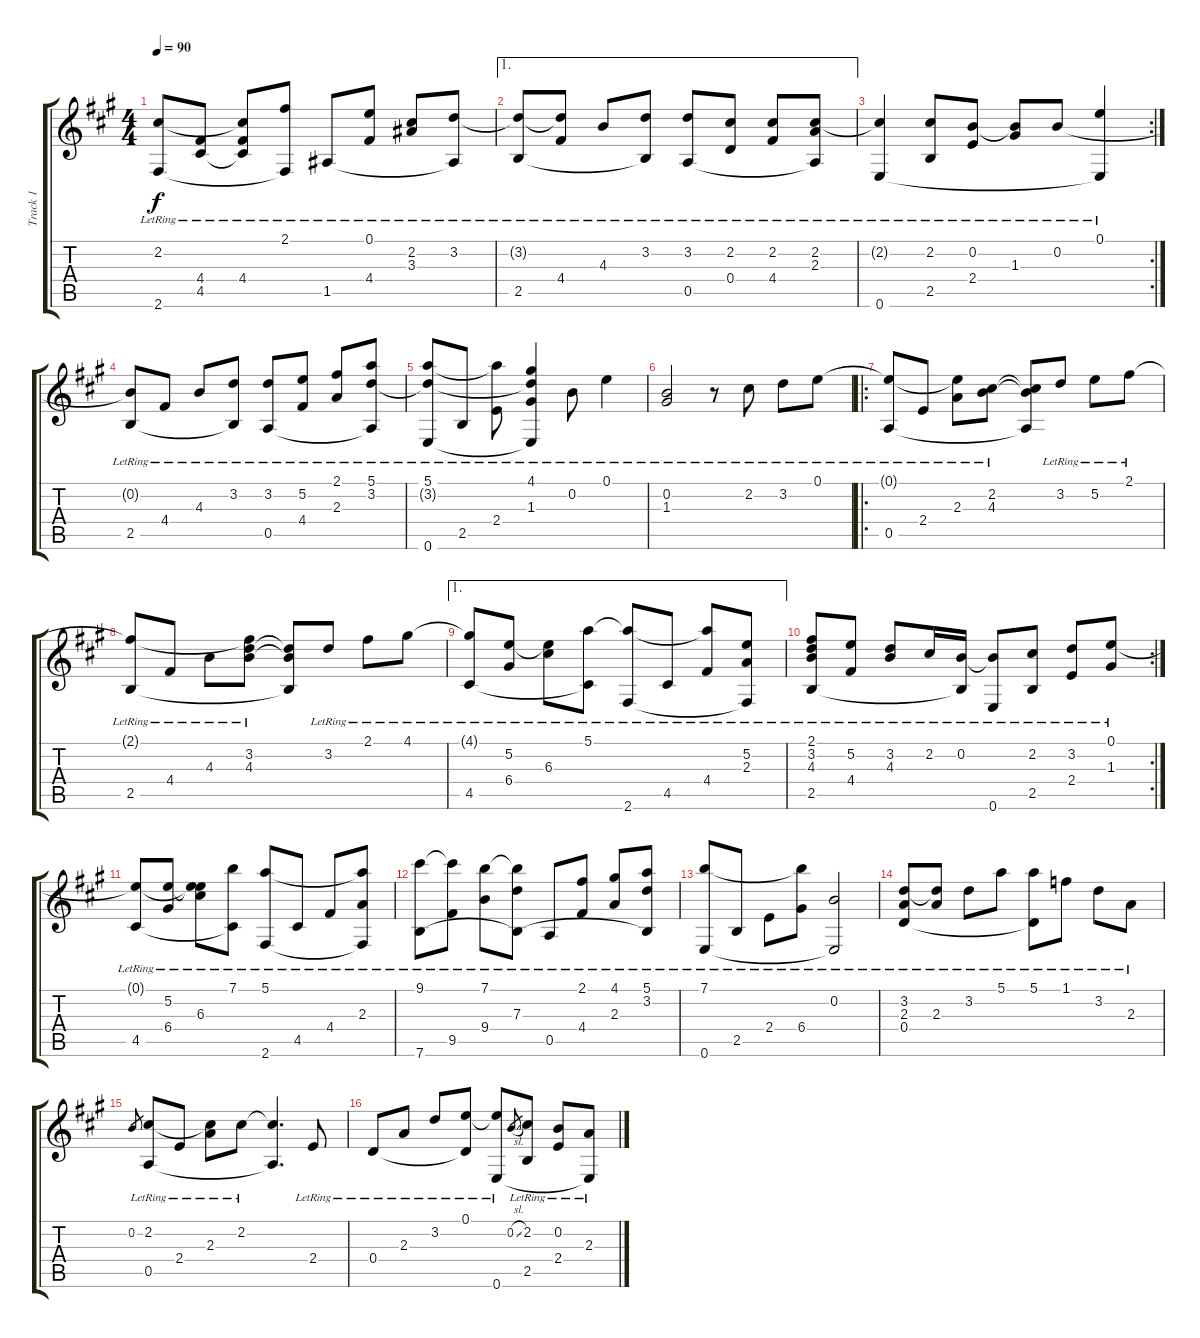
\track ("Track 1" "Track 1") {instrument acousticguitarnylon}
\staff {score tabs}
\tuning (E4 B3 G3 D3 A2 E2) {hide}
\ts (4 4)
\tempo 90
\clef g2
\ks a
(2.2{t} 2.6{lr}).8{dy f} (4.4{lr} 4.5{lr}).8 (2.2{t} 4.4{lr} 4.5{t}).8 (2.1{lr} 2.6{t}).8 1.5{lr}.8 (0.1{lr} 4.4{lr}).8 (2.2{lr} 3.3{lr}).8 (3.2{lr} 1.5{t}).8 |
\ae 1
(3.2{t} 2.5{lr}).8 (3.2{t} 4.4{lr}).8 4.3{lr}.8 (3.2{lr} 2.5{t}).8 (3.2{lr} 0.5{lr}).8 (2.2{lr} 0.4{lr}).8 (2.2{lr} 4.4{lr}).8 (2.2{lr} 2.3{lr} 0.5{t}).8 |
\rc 2
(2.2{t} 0.6{lr}).4 (2.2{lr} 2.5{lr}).8 (0.2{lr} 2.4{lr}).8 (0.2{t} 1.3{lr}).8 0.2{lr}.8 (0.1{lr} 0.6{t}).4 |
(0.2{t} 2.5{lr}).8 4.4{lr}.8 4.3{lr}.8 (3.2{lr} 2.5{t}).8 (3.2{lr} 0.5{lr}).8 (5.2{lr} 4.4{lr}).8 (2.1{lr} 2.3{lr}).8 (5.1{lr} 3.2{lr} 0.5{t}).8 |
(5.1{lr} 3.2{t} 0.6{lr}).8 2.5{lr}.8 (5.1{t} 2.4{lr}).8 (4.1{lr} 3.2{t} 1.3{lr} 0.6{t}).4 0.2{lr}.8 0.1{lr}.4 |
(0.2{lr} 1.3{lr}).2 r.8 2.2{lr}.8 3.2{lr}.8 0.1{lr}.8 |
\ro
(0.1{t} 0.5{lr}).8 2.4{lr}.8 (0.1{t} 2.3{lr}).8 (2.2{lr} 4.3{lr}).8 (2.2{t} 4.3{t} 0.5{t}).8 3.2{lr}.8 5.2{lr}.8 2.1{lr}.8 |
(2.1{t} 2.5{lr}).8 4.4{lr}.8 4.3{lr}.8 (2.1{t} 3.2{lr} 4.3{lr}).8 (3.2{t} 4.3{t} 2.5{t}).8 3.2{lr}.8 2.1{lr}.8 4.1{lr}.8 |
\ae 1
(4.1{t} 4.5{lr}).8 (5.2{lr} 6.4{lr}).8 (5.2{t} 6.3{lr}).8 (5.1{lr} 4.5{t}).8 (5.1{t} 2.6{lr}).8 4.5{lr}.8 (5.1{t} 4.4{lr}).8 (5.2{lr} 2.3{lr} 2.6{t}).8 |
\rc 2
(2.1{lr} 3.2{lr} 4.3{lr} 2.5{lr}).8 (5.2{lr} 4.4{lr}).8 (3.2{lr} 4.3{lr}).8 2.2{lr}.16 (0.2{lr} 2.5{t}).16 (0.2{t} 0.6{lr}).8 (2.2{lr} 2.5{lr}).8 (3.2{lr} 2.4{lr}).8 (0.1{lr} 1.3{lr}).8 |
(0.1{t} 4.5{lr}).8 (5.2{lr} 6.4{lr}).8 (0.1{t} 5.2{t} 6.3{lr}).8 (7.1{lr} 4.5{t}).8 (5.1{lr} 2.6{lr}).8 4.5{lr}.8 4.4{lr}.8 (5.1{t} 2.3{lr} 2.6{t}).8 |
(9.1{lr} 7.6{lr}).8 (9.1{t} 9.5{lr}).8 (7.1{lr} 9.4{lr}).8 (7.1{t} 7.3{lr} 7.6{t}).8 0.5{lr}.8 (2.1{lr} 4.4{lr}).8 (4.1{lr} 2.3{lr}).8 (5.1{lr} 3.2{lr} 7.6{t}).8 |
(7.1{lr} 0.6{lr}).8 2.5{lr}.8 2.4{lr}.8 (7.1{t} 6.4{lr}).8 (0.2{lr} 0.6{t}).2 |
(3.2{lr} 2.3{lr} 0.4{lr}).8 (3.2{t} 2.3{lr}).8 3.2{lr}.8 5.1{lr}.8 (5.1{lr} 0.4{t}).8 1.1{lr}.8 3.2{lr}.8 2.3{lr}.8 |
0.2.8{gr} (2.2{lr} 0.5{lr}).8 2.4{lr}.8 (2.2{t} 2.3{lr}).8 2.2{lr}.8 (2.2{t} 0.5{t}).4{d} 2.4{lr}.8 |
0.4{lr}.8 2.3{lr}.8 3.2{lr}.8 (0.1{lr} 0.4{t}).8 (0.1{t} 0.6{lr}).8 0.2{sl}.8{gr} (2.2{lr} 2.5{lr}).8 (0.2{lr} 2.4{lr}).8 (2.3{lr} 0.6{t}).8
